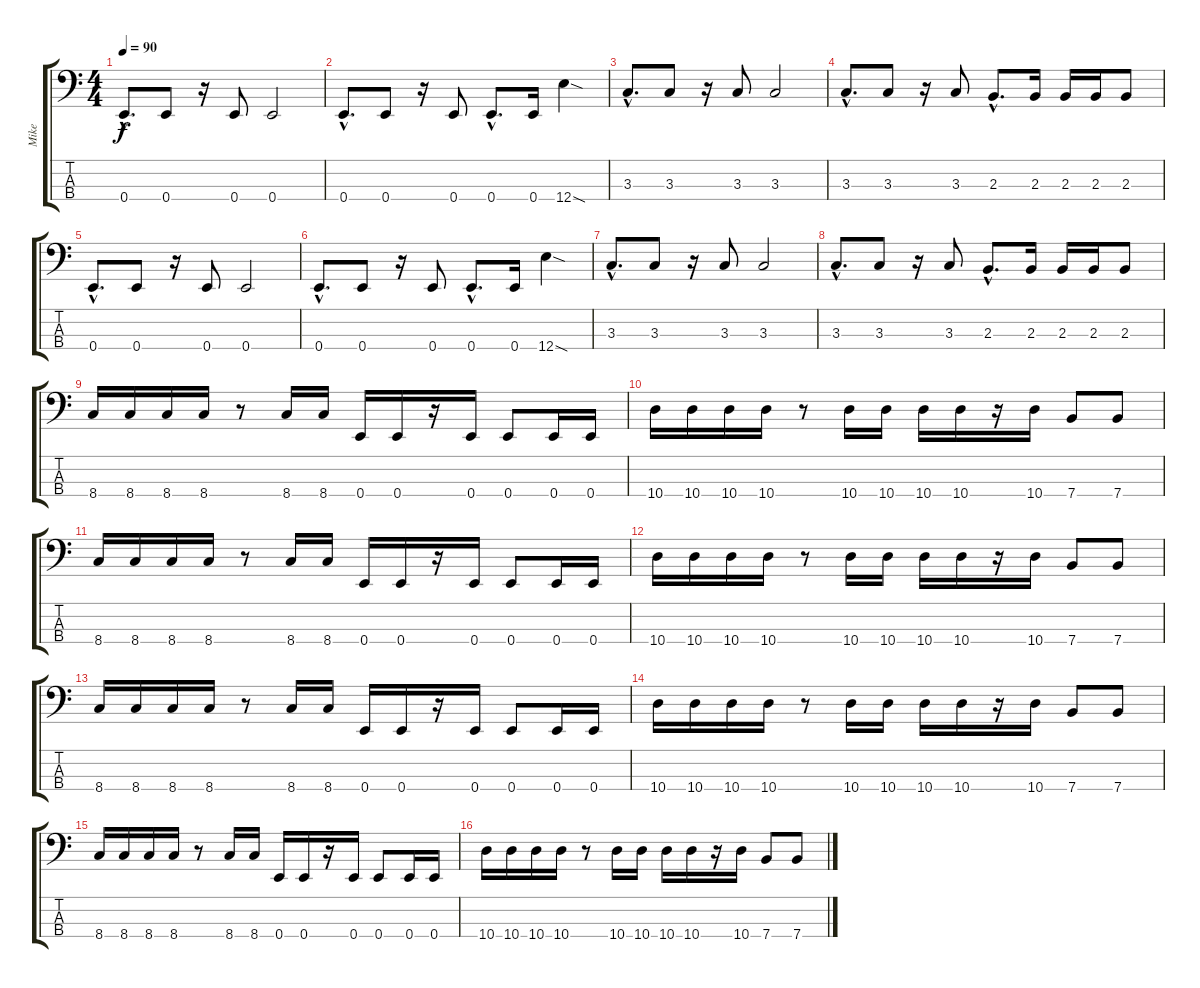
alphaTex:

\track ("Mike" "Mike") {instrument electricbassfinger}
\staff {score tabs}
\tuning (G2 D2 A1 E1) {hide}
\ts (4 4)
\tempo 90
\clef f4
\ks c
0.4{hac}.8{d dy f} 0.4.8 r.16 0.4.8 0.4.2 |
0.4{hac}.8{d} 0.4.8 r.16 0.4.8 0.4{hac}.8{d} 0.4.16 12.4{sod}.4 |
3.3{hac}.8{d} 3.3.8 r.16 3.3.8 3.3.2 |
3.3{hac}.8{d} 3.3.8 r.16 3.3.8 2.3{hac}.8{d} 2.3.16 2.3.16 2.3.16 2.3.8 |
0.4{hac}.8{d} 0.4.8 r.16 0.4.8 0.4.2 |
0.4{hac}.8{d} 0.4.8 r.16 0.4.8 0.4{hac}.8{d} 0.4.16 12.4{sod}.4 |
3.3{hac}.8{d} 3.3.8 r.16 3.3.8 3.3.2 |
3.3{hac}.8{d} 3.3.8 r.16 3.3.8 2.3{hac}.8{d} 2.3.16 2.3.16 2.3.16 2.3.8 |
8.4.16 8.4.16 8.4.16 8.4.16 r.8 8.4.16 8.4.16 0.4.16 0.4.16 r.16 0.4.16 0.4.8 0.4.16 0.4.16 |
10.4.16 10.4.16 10.4.16 10.4.16 r.8 10.4.16 10.4.16 10.4.16 10.4.16 r.16 10.4.16 7.4.8 7.4.8 |
8.4.16 8.4.16 8.4.16 8.4.16 r.8 8.4.16 8.4.16 0.4.16 0.4.16 r.16 0.4.16 0.4.8 0.4.16 0.4.16 |
10.4.16 10.4.16 10.4.16 10.4.16 r.8 10.4.16 10.4.16 10.4.16 10.4.16 r.16 10.4.16 7.4.8 7.4.8 |
8.4.16 8.4.16 8.4.16 8.4.16 r.8 8.4.16 8.4.16 0.4.16 0.4.16 r.16 0.4.16 0.4.8 0.4.16 0.4.16 |
10.4.16 10.4.16 10.4.16 10.4.16 r.8 10.4.16 10.4.16 10.4.16 10.4.16 r.16 10.4.16 7.4.8 7.4.8 |
8.4.16 8.4.16 8.4.16 8.4.16 r.8 8.4.16 8.4.16 0.4.16 0.4.16 r.16 0.4.16 0.4.8 0.4.16 0.4.16 |
10.4.16 10.4.16 10.4.16 10.4.16 r.8 10.4.16 10.4.16 10.4.16 10.4.16 r.16 10.4.16 7.4.8 7.4.8
